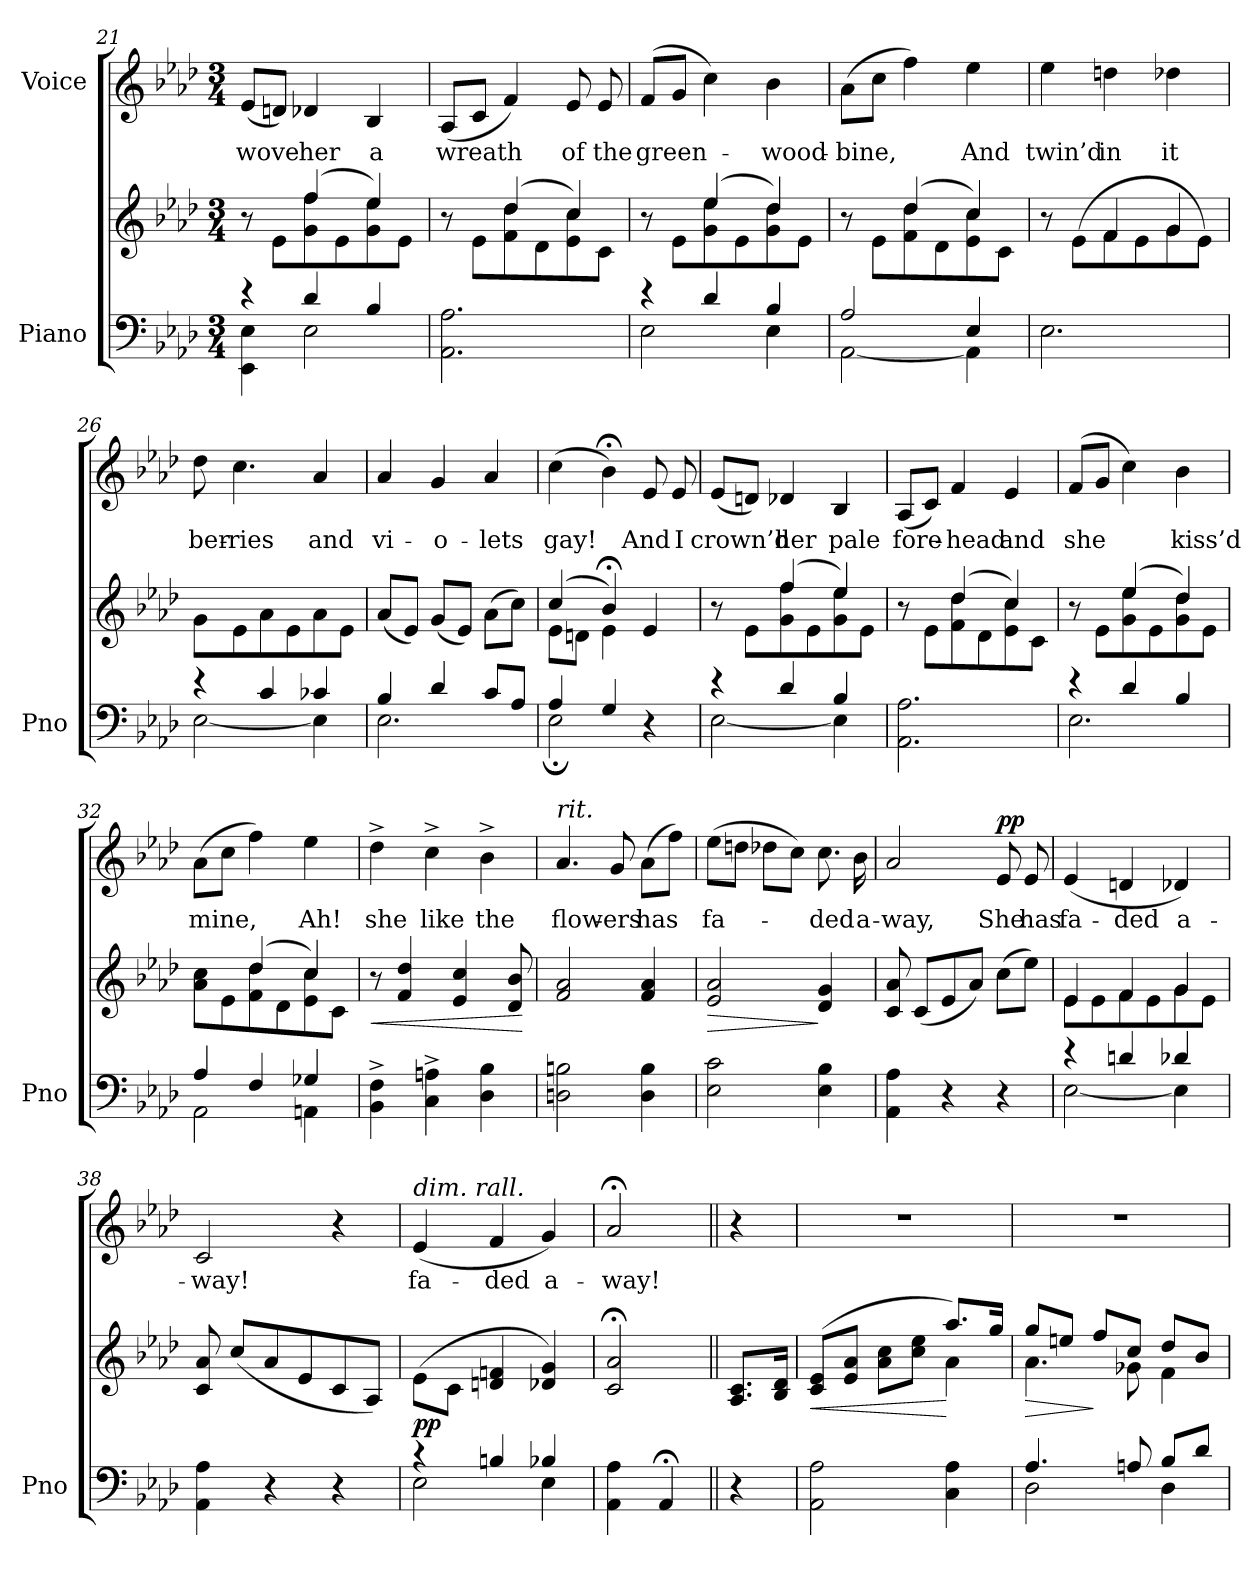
**kern	**kern	**dynam	**kern	**text	**dynam
*part2	*part2	*part2	*part1	*part1	*part1
*staff3	*staff2	*staff2/3	*staff1	*staff1	*staff1
*I"Piano	*	*	*I"Voice	*	*
*I'Pno	*	*	*	*	*
*clefF4	*clefG2	*	*clefG2	*	*
*k[b-e-a-d-]	*k[b-e-a-d-]	*	*k[b-e-a-d-]	*	*
*M3/4	*M3/4	*	*M3/4	*	*
=21	=21	=21	=21	=21	=21
*^	*^	*	*	*	*
4r	4EE-\ 4E-\	4ryy	8r	.	(8e-/L	wove	.
.	.	.	8e-\L	.	8dn/J)	.	.
4d-/	2E-\	(4ff/	8g\ 8ff\	.	4d-X/	her	.
.	.	.	8e-\	.	.	.	.
4B-/	.	4ee-/)	8g\ 8ee-\	.	4B-/	a	.
.	.	.	8e-\J	.	.	.	.
*v	*v	*	*	*	*	*	*
=22	=22	=22	=22	=22	=22	=22
2.AA-\ 2.A-\	4ryy	8r	.	(8A-/L	wreath	.
.	.	8e-\L	.	8c/J	.	.
.	(4dd-/	8f\ 8dd-\	.	4f/)	.	.
.	.	8d-\	.	.	.	.
.	4cc/)	8e-\ 8cc\	.	8e-/	of	.
.	.	8c\J	.	8e-/	the	.
=23	=23	=23	=23	=23	=23	=23
*^	*	*	*	*	*	*
4r	2E-\	4ryy	8r	.	(<8f/L	green-	.
.	.	.	8e-\L	.	8g/J	.	.
4d-/	.	(4ee-/	8g\ 8ee-\	.	4cc\)	.	.
.	.	.	8e-\	.	.	.	.
4B-/	4E-\	4dd-/)	8g\ 8dd-\	.	4b-\	-wood-	.
.	.	.	8e-\J	.	.	.	.
=24	=24	=24	=24	=24	=24	=24	=24
2A-/	[2AA-\	4ryy	8r	.	(8a-\L	-bine,	.
.	.	.	8e-\L	.	8cc\J	.	.
.	.	(4dd-/	8f\ 8dd-\	.	4ff\)	.	.
.	.	.	8d-\	.	.	.	.
4E-/	4AA-\]	4cc/)	8e-\ 8cc\	.	4ee-\	And	.
.	.	.	8c\J	.	.	.	.
*v	*v	*	*	*	*	*	*
=25	=25	=25	=25	=25	=25	=25
2.E-\	4ryy	8r	.	4ee-\	twin’d	.
.	.	(>8e-\L	.	.	.	.
.	4f/	8f\	.	4ddn\	in	.
.	.	8e-\	.	.	.	.
.	4g/	8g\	.	4dd-X\	it	.
.	.	8e-\J)	.	.	.	.
*	*v	*v	*	*	*	*
=26	=26	=26	=26	=26	=26
*^	*	*	*	*	*
4r	[2E-\	8g\L	.	8dd-\	ber-	.
.	.	8e-\	.	4.cc\	-ries	.
4c/	.	8a-\	.	.	.	.
.	.	8e-\	.	.	.	.
4c-X/	4E-\]	8a-\	.	4a-/	and	.
.	.	8e-\J	.	.	.	.
=27	=27	=27	=27	=27	=27	=27
4B-/	2.E-\	(8a-/L	.	4a-/	vi-	.
.	.	8e-/J)	.	.	.	.
4d-/	.	(8g/L	.	4g/	-o-	.
.	.	8e-/J)	.	.	.	.
8c/L	.	(8a-\L	.	4a-/	-lets	.
8A-/J	.	8cc\J)	.	.	.	.
=28	=28	=28	=28	=28	=28	=28
*	*	*^	*	*	*	*
4A-/	2E-;\	(4cc/	8e-\L	.	(4cc\	gay!	.
.	.	.	8dn\J	.	.	.	.
4G/	.	4b-;</)	4e-\	.	4b-;<\)	.	.
4r	4ryy	4e-/	4ryy	.	8e-/	And	.
.	.	.	.	.	8e-/	I	.
=29	=29	=29	=29	=29	=29	=29	=29
4r	[2E-\	4ryy	8r	.	(8e-/L	crown’d	.
.	.	.	8e-\L	.	8dn/J)	.	.
4d-/	.	(4ff/	8g\ 8ff\	.	4d-X/	her	.
.	.	.	8e-\	.	.	.	.
4B-/	4E-\]	4ee-/)	8g\ 8ee-\	.	4B-/	pale	.
.	.	.	8e-\J	.	.	.	.
*v	*v	*	*	*	*	*	*
=30	=30	=30	=30	=30	=30	=30
2.AA-\ 2.A-\	4ryy	8r	.	(>8A-/L	fore-	.
.	.	8e-\L	.	8c/J)	.	.
.	(4dd-/	8f\ 8dd-\	.	4f/	-head	.
.	.	8d-\	.	.	.	.
.	4cc/)	8e-\ 8cc\	.	4e-/	and	.
.	.	8c\J	.	.	.	.
=31	=31	=31	=31	=31	=31	=31
*^	*	*	*	*	*	*
4r	2.E-\	4ryy	8r	.	(<8f/L	she	.
.	.	.	8e-\L	.	8g/J	.	.
4d-/	.	(4ee-/	8g\ 8ee-\	.	4cc\)	.	.
.	.	.	8e-\	.	.	.	.
4B-/	.	4dd-/)	8g\ 8dd-\	.	4b-\	kiss’d	.
.	.	.	8e-\J	.	.	.	.
=32	=32	=32	=32	=32	=32	=32	=32
4A-/	2AA-\	4ryy	8a-\ 8cc\L	.	(8a-\L	mine,	.
.	.	.	8e-\	.	8cc\J	.	.
4F/	.	(4dd-/	8f\ 8dd-\	.	4ff\)	.	.
.	.	.	8d-\	.	.	.	.
4G-X/	4AAn\	4cc/)	8e-\ 8cc\	.	4ee-\	Ah!	.
.	.	.	8c\J	.	.	.	.
*v	*v	*	*	*	*	*	*
=33	=33	=33	=33	=33	=33	=33
!	!	!	!LO:HP:b	!	!	!
*	*v	*v	*	*	*	*
4BB-\^ 4F\^	8r	<	4dd-^\	she	.
.	4f/ 4dd-/	.	.	.	.
4C\^ 4An\^	.	.	4cc^\	like	.
.	4e-/ 4cc/	.	.	.	.
4D-\ 4B-\	.	.	4b-^\	the	.
.	8d-/ 8b-/	.	.	.	.
.	.	[	.	.	.
=34	=34	=34	=34	=34	=34
!	!	!	!LO:TX:i:t=rit.	!	!
2Dn\ 2Bn\	2f/ 2a-/	.	4.a-/	flow-	.
.	.	.	8g/	-ers	.
4D\ 4B\	4f/ 4a-/	.	(8a-\L	has	.
.	.	.	8ff\J)	.	.
=35	=35	=35	=35	=35	=35
!	!	!LO:HP:b	!	!	!
2E-\ 2c\	2e-/ 2a-/	>	(8ee-\L	fa-	.
.	.	.	8ddn\J	.	.
.	.	.	8dd-X\L	.	.
.	.	.	8cc\J)	.	.
4E-\ 4B-\	4d-/ 4g/	]	8.cc\	-ded	.
.	.	.	16b-\	a-	.
=36	=36	=36	=36	=36	=36
4AA-\ 4A-\	8c/ 8a-/	.	2a-/	-way,	.
.	(8c/L	.	.	.	.
4r	8e-/	.	.	.	.
.	8a-/J)	.	.	.	.
!	!	!	!	!	!LO:DY:a
4r	(8cc\L	.	8e-/	She	pp
.	8ee-\J)	.	8e-/	has	.
=37	=37	=37	=37	=37	=37
*^	*^	*	*	*	*
4r	[2E-\	4e-/	8e-\L	.	(>4e-/	fa-	.
.	.	.	8e-\	.	.	.	.
4dn/	.	4f/	8f\	.	4dn/	-ded	.
.	.	.	8e-\	.	.	.	.
4d-X/	4E-\]	4g/	8g\	.	4d-X/)	a-	.
.	.	.	8e-\J	.	.	.	.
*v	*v	*	*	*	*	*	*
*	*v	*v	*	*	*	*
=38	=38	=38	=38	=38	=38
4AA-\ 4A-\	8c/ 8a-/	.	2c/	-way!	.
.	(8cc/L	.	.	.	.
4r	8a-/	.	.	.	.
.	8e-/	.	.	.	.
4r	8c/	.	4r	.	.
.	8A-/J)	.	.	.	.
=39	=39	=39	=39	=39	=39
*^	*	*	*	*	*
!	!	!	!	!LO:TX:a:i:t=dim. rall.	!	!
!	!	!	!LO:DY:b	!	!	!
4r	2E-\	(8e-\L	pp	(>4e-/	fa-	.
.	.	8c\J	.	.	.	.
4Bn/	.	4dn/ 4fn/	.	4f/	-ded	.
4B-X/	4E-\	4d-X/ 4g/)	.	4g/)	a-	.
*v	*v	*	*	*	*	*
=40	=40	=40	=40	=40	=40
4AA-\ 4A-\	2c/;< 2a-/;<	.	2a-;</	-way!	.
4AA-;</	.	.	.	.	.
=40X3||	=40X3||	=40X3||	=40X3||	=40X3||	=40X3||
4r	8.A-/ 8.c/L	.	4r	.	.
.	16B-/ 16d-/Jk	.	.	.	.
=41	=41	=41	=41	=41	=41
!	!	!LO:HP:b	!	!	!
*	*^	*	*	*	*
2AA-\ 2A-\	(8c/ 8e-/L	2ryy	<	2.r	.	.
.	8e-/ 8a-/J	.	.	.	.	.
.	8a-\ 8cc\L	.	.	.	.	.
.	8cc\ 8ee-\J	.	.	.	.	.
4C\ 4A-\	8.aa-/L)	4a-\	[	.	.	.
.	16gg/Jk	.	.	.	.	.
=42	=42	=42	=42	=42	=42	=42
*^	*	*	*	*	*	*
!	!	!	!	!LO:HP:b	!	!	!
4.A-/	2D-\	8gg/L	4.a-\	>	2.r	.	.
.	.	8een/J	.	.	.	.	.
.	.	8ff/L	.	]	.	.	.
8An/	.	8cc/J	8g-X\	.	.	.	.
8B-/L	4D-\	8dd-/L	4f\	.	.	.	.
8d-/J	.	8b-/J	.	.	.	.	.
*v	*v	*	*	*	*	*	*
*	*v	*v	*	*	*	*
=	=	=	=	=	=
*-	*-	*-	*-	*-	*-
